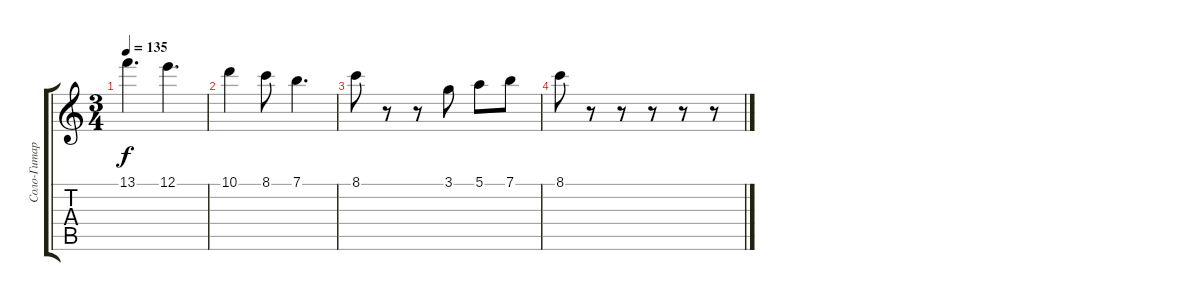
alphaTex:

\track ("Соло-Гитара 2" "Соло-Гитар") {instrument electricguitarjazz}
\staff {score tabs}
\tuning (E4 B3 G3 D3 A2 E2) {hide}
\ts (3 4)
\tempo 135
\clef g2
\ks c
13.1.4{d dy f} 12.1.4{d} |
10.1.4 8.1.8 7.1.4{d} |
8.1.8 r.8 r.8 3.1.8 5.1.8 7.1.8 |
8.1.8 r.8 r.8 r.8 r.8 r.8
